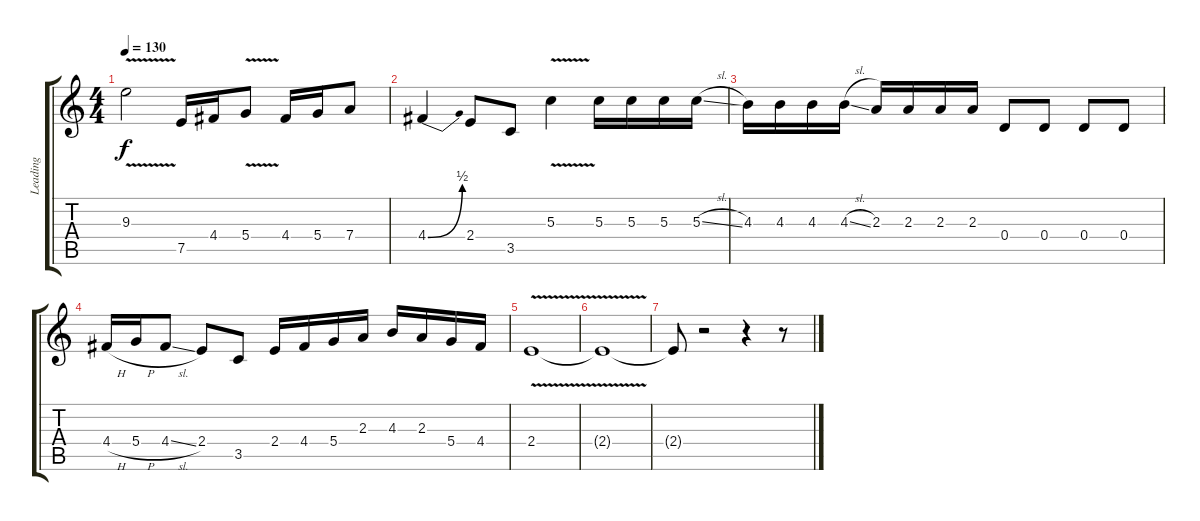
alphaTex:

\track ("Leading" "Leading") {instrument acousticguitarsteel}
\staff {score tabs}
\tuning (E4 B3 G3 D3 A2 E2) {hide}
\ts (4 4)
\tempo 130
\clef g2
\ks c
9.3{v}.2{dy f} 7.5.16 4.4.16 5.4{v}.8 4.4.16 5.4.16 7.4.8 |
4.4{be (bend 0 0 60 2)}.4 2.4.8 3.5.8 5.3{v}.4 5.3.16 5.3.16 5.3.16 5.3{sl}.16 |
4.3.16 4.3.16 4.3.16 4.3{sl}.16 2.3.16 2.3.16 2.3.16 2.3.16 0.4.8 0.4.8 0.4.8 0.4.8 |
4.4{h}.16 5.4{h}.16 4.4{sl}.8 2.4.8 3.5.8 2.4.16 4.4.16 5.4.16 2.3.16 4.3.16 2.3.16 5.4.16 4.4.16 |
2.4{v}.1 |
2.4{t}.1 |
2.4{t}.8 r.2 r.4 r.8
